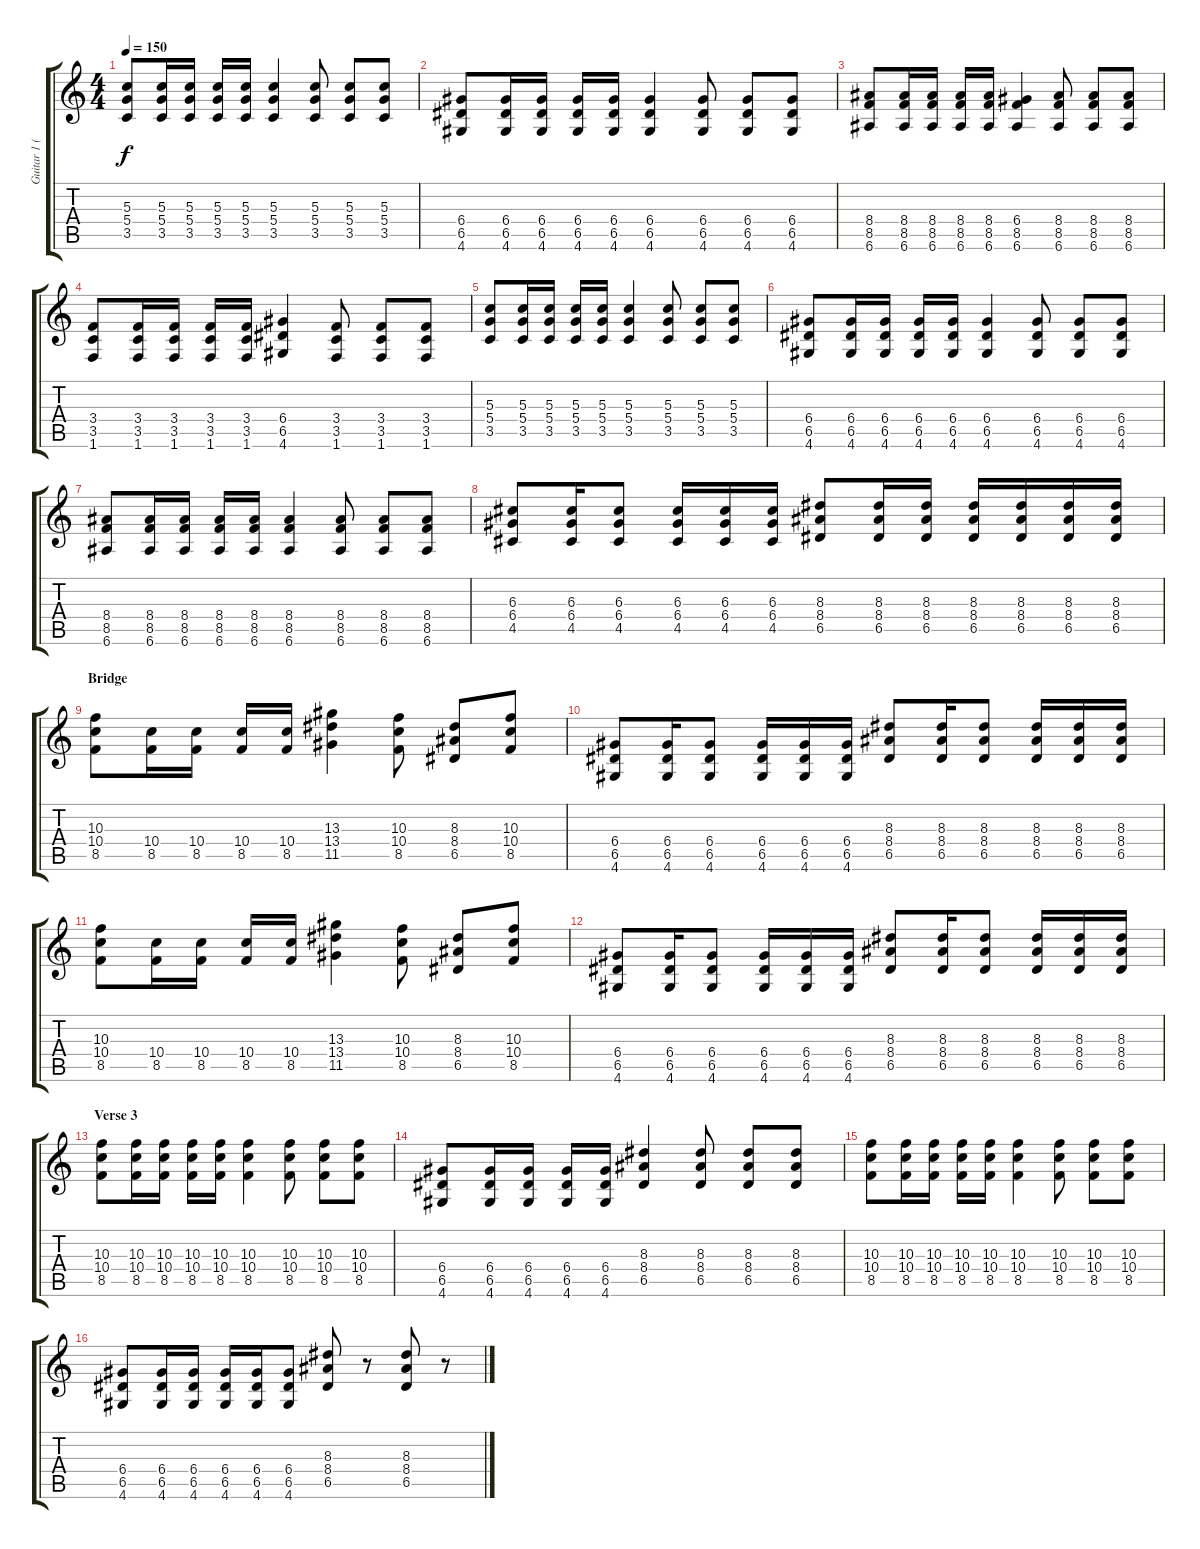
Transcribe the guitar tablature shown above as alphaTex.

\track ("Guitar 1 (Dexter)" "Guitar 1 (") {instrument distortionguitar}
\staff {score tabs}
\tuning (E4 B3 G3 D3 A2 E2) {hide}
\ts (4 4)
\tempo 150
\clef g2
\ks c
(5.3 5.4 3.5).8{dy f} (5.3 5.4 3.5).16 (5.3 5.4 3.5).16 (5.3 5.4 3.5).16 (5.3 5.4 3.5).16 (5.3 5.4 3.5).4 (5.3 5.4 3.5).8 (5.3 5.4 3.5).8 (5.3 5.4 3.5).8 |
(6.4 6.5 4.6).8 (6.4 6.5 4.6).16 (6.4 6.5 4.6).16 (6.4 6.5 4.6).16 (6.4 6.5 4.6).16 (6.4 6.5 4.6).4 (6.4 6.5 4.6).8 (6.4 6.5 4.6).8 (6.4 6.5 4.6).8 |
(8.4 8.5 6.6).8 (8.4 8.5 6.6).16 (8.4 8.5 6.6).16 (8.4 8.5 6.6).16 (8.4 8.5 6.6).16 (6.4 8.5 6.6).4 (8.4 8.5 6.6).8 (8.4 8.5 6.6).8 (8.4 8.5 6.6).8 |
(3.4 3.5 1.6).8 (3.4 3.5 1.6).16 (3.4 3.5 1.6).16 (3.4 3.5 1.6).16 (3.4 3.5 1.6).16 (6.4 6.5 4.6).4 (3.4 3.5 1.6).8 (3.4 3.5 1.6).8 (3.4 3.5 1.6).8 |
(5.3 5.4 3.5).8 (5.3 5.4 3.5).16 (5.3 5.4 3.5).16 (5.3 5.4 3.5).16 (5.3 5.4 3.5).16 (5.3 5.4 3.5).4 (5.3 5.4 3.5).8 (5.3 5.4 3.5).8 (5.3 5.4 3.5).8 |
(6.4 6.5 4.6).8 (6.4 6.5 4.6).16 (6.4 6.5 4.6).16 (6.4 6.5 4.6).16 (6.4 6.5 4.6).16 (6.4 6.5 4.6).4 (6.4 6.5 4.6).8 (6.4 6.5 4.6).8 (6.4 6.5 4.6).8 |
(8.4 8.5 6.6).8 (8.4 8.5 6.6).16 (8.4 8.5 6.6).16 (8.4 8.5 6.6).16 (8.4 8.5 6.6).16 (8.4 8.5 6.6).4 (8.4 8.5 6.6).8 (8.4 8.5 6.6).8 (8.4 8.5 6.6).8 |
(6.3 6.4 4.5).8 (6.3 6.4 4.5).16 (6.3 6.4 4.5).8 (6.3 6.4 4.5).16 (6.3 6.4 4.5).16 (6.3 6.4 4.5).16 (8.3 8.4 6.5).8 (8.3 8.4 6.5).16 (8.3 8.4 6.5).16 (8.3 8.4 6.5).16 (8.3 8.4 6.5).16 (8.3 8.4 6.5).16 (8.3 8.4 6.5).16 |
\section ("" "Bridge")
(10.3 10.4 8.5).8 (10.4 8.5).16{volume 8} (10.4 8.5).16 (10.4 8.5).16 (10.4 8.5).16 (13.3 13.4 11.5).4{volume 12} (10.3 10.4 8.5).8 (8.3 8.4 6.5).8 (10.3 10.4 8.5).8 |
(6.4 6.5 4.6).8 (6.4 6.5 4.6).16 (6.4 6.5 4.6).8 (6.4 6.5 4.6).16 (6.4 6.5 4.6).16 (6.4 6.5 4.6).16 (8.3 8.4 6.5).8 (8.3 8.4 6.5).16 (8.3 8.4 6.5).8 (8.3 8.4 6.5).16 (8.3 8.4 6.5).16 (8.3 8.4 6.5).16 |
(10.3 10.4 8.5).8 (10.4 8.5).16{volume 8} (10.4 8.5).16 (10.4 8.5).16 (10.4 8.5).16 (13.3 13.4 11.5).4{volume 12} (10.3 10.4 8.5).8 (8.3 8.4 6.5).8 (10.3 10.4 8.5).8 |
(6.4 6.5 4.6).8 (6.4 6.5 4.6).16 (6.4 6.5 4.6).8 (6.4 6.5 4.6).16 (6.4 6.5 4.6).16 (6.4 6.5 4.6).16 (8.3 8.4 6.5).8 (8.3 8.4 6.5).16 (8.3 8.4 6.5).8 (8.3 8.4 6.5).16 (8.3 8.4 6.5).16 (8.3 8.4 6.5).16 |
\section ("" "Verse 3")
(10.3 10.4 8.5).8 (10.3 10.4 8.5).16 (10.3 10.4 8.5).16 (10.3 10.4 8.5).16 (10.3 10.4 8.5).16 (10.3 10.4 8.5).4 (10.3 10.4 8.5).8 (10.3 10.4 8.5).8 (10.3 10.4 8.5).8 |
(6.4 6.5 4.6).8 (6.4 6.5 4.6).16 (6.4 6.5 4.6).16 (6.4 6.5 4.6).16 (6.4 6.5 4.6).16 (8.3 8.4 6.5).4 (8.3 8.4 6.5).8 (8.3 8.4 6.5).8 (8.3 8.4 6.5).8 |
(10.3 10.4 8.5).8 (10.3 10.4 8.5).16 (10.3 10.4 8.5).16 (10.3 10.4 8.5).16 (10.3 10.4 8.5).16 (10.3 10.4 8.5).4 (10.3 10.4 8.5).8 (10.3 10.4 8.5).8 (10.3 10.4 8.5).8 |
(6.4 6.5 4.6).8 (6.4 6.5 4.6).16 (6.4 6.5 4.6).16 (6.4 6.5 4.6).16 (6.4 6.5 4.6).16 (6.4 6.5 4.6).8 (8.3 8.4 6.5).8 r.8 (8.3 8.4 6.5).8 r.8
